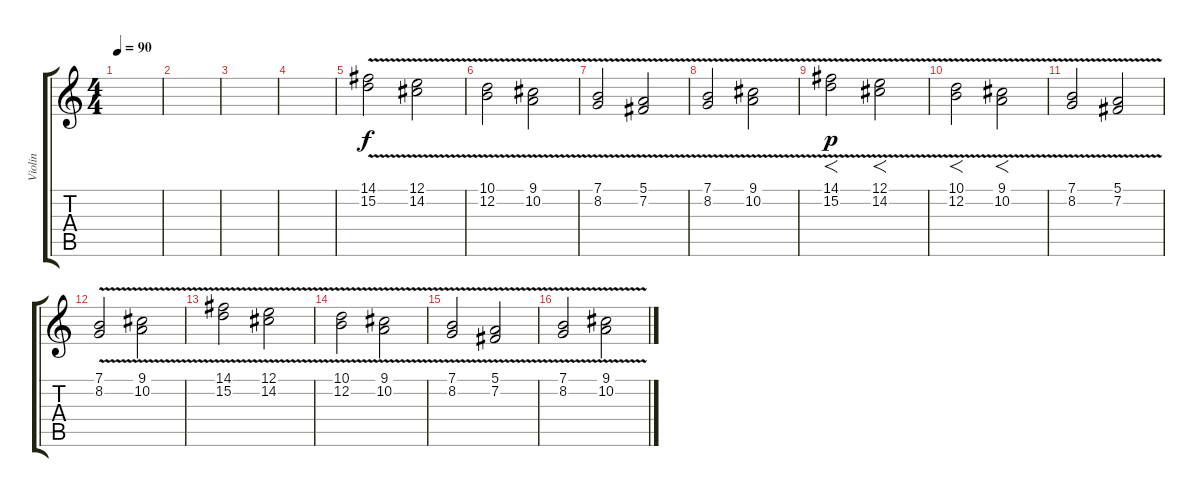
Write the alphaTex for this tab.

\track ("Violin" "Violin") {instrument violin}
\staff {score tabs}
\tuning (E4 B3 G3 D3 A2 D2) {hide}
\ts (4 4)
\tempo 90
\clef g2
\ks c
|
|
|
|
(14.1{v} 15.2).2 (12.1{v} 14.2).2 |
(10.1{v} 12.2).2 (9.1{v} 10.2).2 |
(7.1{v} 8.2).2 (5.1{v} 7.2).2 |
(7.1{v} 8.2).2 (9.1{v} 10.2).2 |
(14.1{v} 15.2).2{f dy p} (12.1{v} 14.2).2{f} |
(10.1{v} 12.2).2{f} (9.1{v} 10.2).2{f} |
(7.1{v} 8.2).2 (5.1{v} 7.2).2 |
(7.1{v} 8.2).2 (9.1{v} 10.2).2 |
(14.1{v} 15.2).2 (12.1{v} 14.2).2 |
(10.1{v} 12.2).2 (9.1{v} 10.2).2 |
(7.1{v} 8.2).2 (5.1{v} 7.2).2 |
(7.1{v} 8.2).2 (9.1{v} 10.2).2
